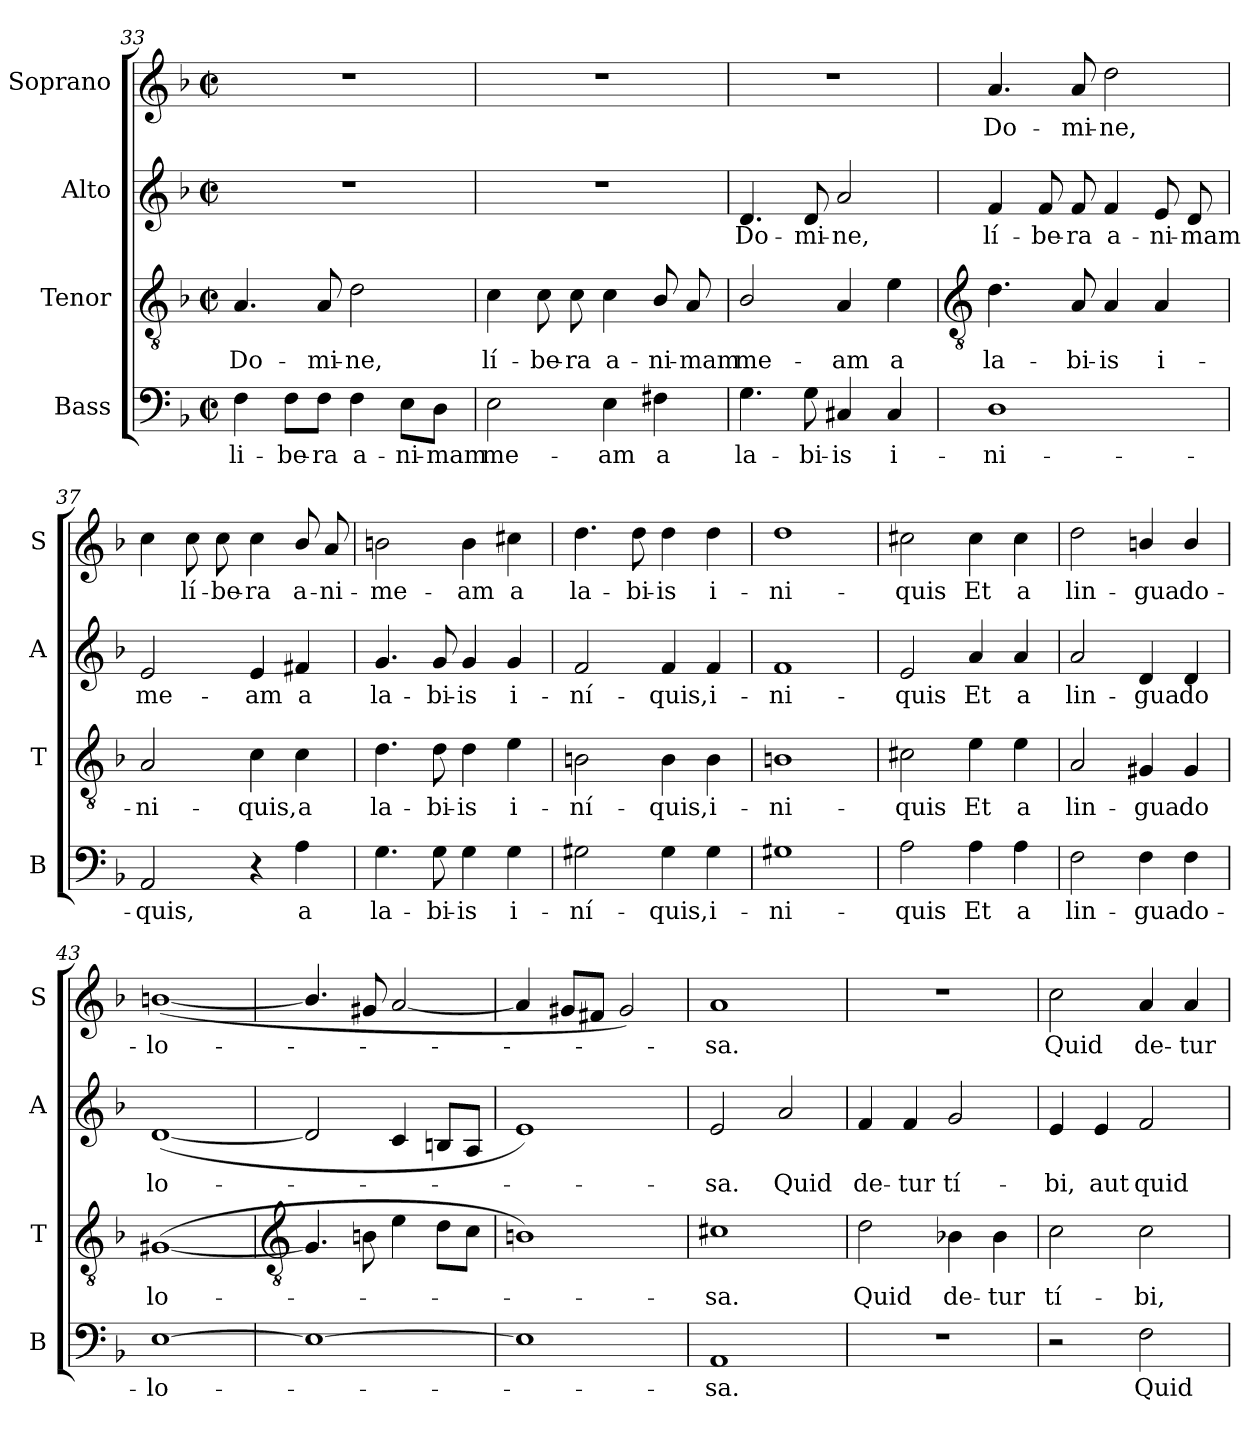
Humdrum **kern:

**kern	**text	**kern	**text	**kern	**text	**kern	**text
*part4	*part4	*part3	*part3	*part2	*part2	*part1	*part1
*staff4	*staff4	*staff3	*staff3	*staff2	*staff2	*staff1	*staff1
*I"Bass	*	*I"Tenor	*	*I"Alto	*	*I"Soprano	*
*I'B	*	*I'T	*	*I'A	*	*I'S	*
*clefF4	*	*clefGv2	*	*clefG2	*	*clefG2	*
*k[b-]	*	*k[b-]	*	*k[b-]	*	*k[b-]	*
*F:	*	*F:	*	*F:	*	*F:	*
*M2/2	*	*M2/2	*	*M2/2	*	*M2/2	*
*met(c|)	*	*met(c|)	*	*met(c|)	*	*met(c|)	*
=33	=33	=33	=33	=33	=33	=33	=33
!	!LO:LY:b	!	!LO:LY:b	!	!	!	!
4F	li-	4.A	Do-	1r	.	1r	.
!	!LO:LY:b	!	!	!	!	!	!
8F\L	-be-	.	.	.	.	.	.
!	!LO:LY:b	!	!LO:LY:b	!	!	!	!
8F\J	-ra	8A	-mi-	.	.	.	.
!	!LO:LY:b	!	!LO:LY:b	!	!	!	!
4F	a-	2d	-ne,	.	.	.	.
!	!LO:LY:b	!	!	!	!	!	!
8E\L	-ni-	.	.	.	.	.	.
!	!LO:LY:b	!	!	!	!	!	!
8D\J	-mam	.	.	.	.	.	.
=34	=34	=34	=34	=34	=34	=34	=34
!	!LO:LY:b	!	!LO:LY:b	!	!	!	!
2E	me-	4c	lí-	1r	.	1r	.
!	!	!	!LO:LY:b	!	!	!	!
.	.	8c	-be-	.	.	.	.
!	!	!	!LO:LY:b	!	!	!	!
.	.	8c	-ra	.	.	.	.
!	!LO:LY:b	!	!LO:LY:b	!	!	!	!
4E	-am	4c	a-	.	.	.	.
!	!LO:LY:b	!	!LO:LY:b	!	!	!	!
4F#X	a	8B-/	-ni-	.	.	.	.
!	!	!	!LO:LY:b	!	!	!	!
.	.	8A	-mam	.	.	.	.
=35	=35	=35	=35	=35	=35	=35	=35
!	!LO:LY:b	!	!LO:LY:b	!	!LO:LY:b	!	!
4.G	la-	2B-/	me-	4.d	Do-	1r	.
!	!LO:LY:b	!	!	!	!LO:LY:b	!	!
8G	-bi-	.	.	8d	-mi-	.	.
!	!LO:LY:b	!	!LO:LY:b	!	!LO:LY:b	!	!
4C#X	-is	4A	-am	2a	-ne,	.	.
!	!LO:LY:b	!	!LO:LY:b	!	!	!	!
4C#	i-	4e	a	.	.	.	.
!!LO:LB:g=z
=36	=36	=36	=36	=36	=36	=36	=36
*	*	*clefGv2	*	*	*	*	*
!	!LO:LY:b	!	!LO:LY:b	!	!LO:LY:b	!	!LO:LY:b
1D	-ni-	4.d	la-	4f	lí-	4.a	Do-
!	!	!	!	!	!LO:LY:b	!	!
.	.	.	.	8f	-be-	.	.
!	!	!	!LO:LY:b	!	!LO:LY:b	!	!LO:LY:b
.	.	8A	-bi-	8f	-ra	8a	-mi-
!	!	!	!LO:LY:b	!	!LO:LY:b	!	!LO:LY:b
.	.	4A	-is	4f	a-	2dd	-ne,
!	!	!	!LO:LY:b	!	!LO:LY:b	!	!
.	.	4A	i-	8e	-ni-	.	.
!	!	!	!	!	!LO:LY:b	!	!
.	.	.	.	8d	-mam	.	.
=37	=37	=37	=37	=37	=37	=37	=37
!	!LO:LY:b	!	!LO:LY:b	!	!LO:LY:b	!	!
2AA	-quis,	2A	-ni-	2e	me-	4cc	.
!	!	!	!	!	!	!	!LO:LY:b
.	.	.	.	.	.	8cc	lí-
!	!	!	!	!	!	!	!LO:LY:b
.	.	.	.	.	.	8cc	-be-
!	!	!	!LO:LY:b	!	!LO:LY:b	!	!LO:LY:b
4r	.	4c	-quis,	4e	-am	4cc	-ra
!	!LO:LY:b	!	!LO:LY:b	!	!LO:LY:b	!	!LO:LY:b
4A	a	4c	a	4f#X	a	8b-/	a-
!	!	!	!	!	!	!	!LO:LY:b
.	.	.	.	.	.	8a	-ni-
=38	=38	=38	=38	=38	=38	=38	=38
!	!LO:LY:b	!	!LO:LY:b	!	!LO:LY:b	!	!LO:LY:b
4.G	la-	4.d	la-	4.g	la-	2bn	-me-
!	!LO:LY:b	!	!LO:LY:b	!	!LO:LY:b	!	!
8G	-bi-	8d	-bi-	8g	-bi-	.	.
!	!LO:LY:b	!	!LO:LY:b	!	!LO:LY:b	!	!LO:LY:b
4G	-is	4d	-is	4g	-is	4b	-am
!	!LO:LY:b	!	!LO:LY:b	!	!LO:LY:b	!	!LO:LY:b
4G	i-	4e	i-	4g	i-	4cc#X	a
=39	=39	=39	=39	=39	=39	=39	=39
!	!LO:LY:b	!	!LO:LY:b	!	!LO:LY:b	!	!LO:LY:b
2G#X	-ní-	2Bn	-ní-	2f	-ní-	4.dd	la-
!	!	!	!	!	!	!	!LO:LY:b
.	.	.	.	.	.	8dd	-bi-
!	!LO:LY:b	!	!LO:LY:b	!	!LO:LY:b	!	!LO:LY:b
4G#	-quis,	4B	-quis,	4f	-quis,	4dd	-is
!	!LO:LY:b	!	!LO:LY:b	!	!LO:LY:b	!	!LO:LY:b
4G#	i-	4B	i-	4f	i-	4dd	i-
=40	=40	=40	=40	=40	=40	=40	=40
!	!LO:LY:b	!	!LO:LY:b	!	!LO:LY:b	!	!LO:LY:b
1G#X	-ni-	1Bn	-ni-	1f	-ni-	1dd	-ni-
=41	=41	=41	=41	=41	=41	=41	=41
!	!LO:LY:b	!	!LO:LY:b	!	!LO:LY:b	!	!LO:LY:b
2A	-quis	2c#X	-quis	2e	-quis	2cc#X	-quis
!	!LO:LY:b	!	!LO:LY:b	!	!LO:LY:b	!	!LO:LY:b
4A	Et	4e	Et	4a	Et	4cc#	Et
!	!LO:LY:b	!	!LO:LY:b	!	!LO:LY:b	!	!LO:LY:b
4A	a	4e	a	4a	a	4cc#	a
=42	=42	=42	=42	=42	=42	=42	=42
!	!LO:LY:b	!	!LO:LY:b	!	!LO:LY:b	!	!LO:LY:b
2F	lin-	2A	lin-	2a	lin-	2dd	lin-
!	!LO:LY:b	!	!LO:LY:b	!	!LO:LY:b	!	!LO:LY:b
4F	-gua	4G#X	-gua	4d	-gua	4bn/	-gua
!	!LO:LY:b	!	!LO:LY:b	!	!LO:LY:b	!	!LO:LY:b
4F	do-	4G#	do	4d	do	4b/	do-
=43	=43	=43	=43	=43	=43	=43	=43
!	!LO:LY:b	!	!LO:LY:b	!	!LO:LY:b	!	!LO:LY:b
[1E	-lo-	(>[1G#X	lo-	(<[1d	lo-	(<[1bn/	-lo-
!!LO:LB:g=z
=44	=44	=44	=44	=44	=44	=44	=44
*	*	*clefGv2	*	*	*	*	*
1E_	.	4.G#]	.	2d]	.	4.b/]	.
.	.	8Bn	.	.	.	8g#X	.
.	.	4e	.	4c	.	[2a	.
.	.	8dL	.	8BnL	.	.	.
.	.	8cJ	.	8AJ	.	.	.
=45	=45	=45	=45	=45	=45	=45	=45
1E]	.	1Bn)	.	1e)	.	4a]	.
.	.	.	.	.	.	8g#XL	.
.	.	.	.	.	.	8f#XJ	.
.	.	.	.	.	.	2g#)	.
=46	=46	=46	=46	=46	=46	=46	=46
!	!LO:LY:b	!	!LO:LY:b	!	!LO:LY:b	!	!LO:LY:b
1AA	sa.	1c#X	sa.	2e	sa.	1a	sa.
!	!	!	!	!	!LO:LY:b	!	!
.	.	.	.	2a	Quid	.	.
=47	=47	=47	=47	=47	=47	=47	=47
!	!	!	!LO:LY:b	!	!LO:LY:b	!	!
1r	.	2d	Quid	4f	de-	1r	.
!	!	!	!	!	!LO:LY:b	!	!
.	.	.	.	4f	-tur	.	.
!	!	!	!LO:LY:b	!	!LO:LY:b	!	!
.	.	4B-X	de-	2g	tí-	.	.
!	!	!	!LO:LY:b	!	!	!	!
.	.	4B-	-tur	.	.	.	.
=48	=48	=48	=48	=48	=48	=48	=48
!	!	!	!LO:LY:b	!	!LO:LY:b	!	!LO:LY:b
2r	.	2c	tí-	4e	-bi,	2cc	Quid
!	!	!	!	!	!LO:LY:b	!	!
.	.	.	.	4e	aut	.	.
!	!LO:LY:b	!	!LO:LY:b	!	!LO:LY:b	!	!LO:LY:b
2F	Quid	2c	-bi,	2f	quid	4a	de-
!	!	!	!	!	!	!	!LO:LY:b
.	.	.	.	.	.	4a	-tur
=	=	=	=	=	=	=	=
*-	*-	*-	*-	*-	*-	*-	*-
